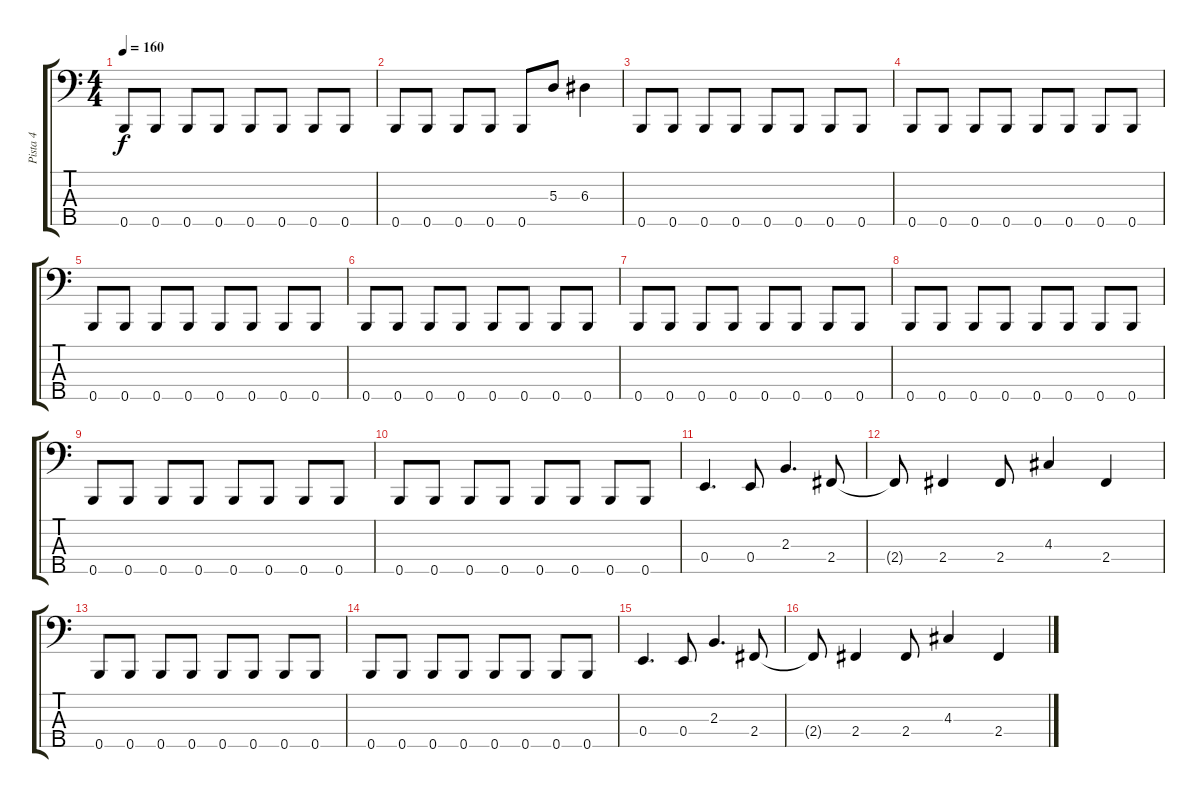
\track ("Pista 4" "Pista 4") {instrument electricbassfinger}
\staff {score tabs}
\tuning (G2 D2 A1 E1 B0) {hide}
\ts (4 4)
\tempo 160
\clef f4
\ks c
0.5.8{dy f} 0.5.8 0.5.8 0.5.8 0.5.8 0.5.8 0.5.8 0.5.8 |
0.5.8 0.5.8 0.5.8 0.5.8 0.5.8 5.3.8 6.3.4 |
0.5.8 0.5.8 0.5.8 0.5.8 0.5.8 0.5.8 0.5.8 0.5.8 |
0.5.8 0.5.8 0.5.8 0.5.8 0.5.8 0.5.8 0.5.8 0.5.8 |
0.5.8 0.5.8 0.5.8 0.5.8 0.5.8 0.5.8 0.5.8 0.5.8 |
0.5.8 0.5.8 0.5.8 0.5.8 0.5.8 0.5.8 0.5.8 0.5.8 |
0.5.8 0.5.8 0.5.8 0.5.8 0.5.8 0.5.8 0.5.8 0.5.8 |
0.5.8 0.5.8 0.5.8 0.5.8 0.5.8 0.5.8 0.5.8 0.5.8 |
0.5.8 0.5.8 0.5.8 0.5.8 0.5.8 0.5.8 0.5.8 0.5.8 |
0.5.8 0.5.8 0.5.8 0.5.8 0.5.8 0.5.8 0.5.8 0.5.8 |
0.4.4{d} 0.4.8 2.3.4{d} 2.4.8 |
2.4{t}.8 2.4.4 2.4.8 4.3.4 2.4.4 |
0.5.8 0.5.8 0.5.8 0.5.8 0.5.8 0.5.8 0.5.8 0.5.8 |
0.5.8 0.5.8 0.5.8 0.5.8 0.5.8 0.5.8 0.5.8 0.5.8 |
0.4.4{d} 0.4.8 2.3.4{d} 2.4.8 |
2.4{t}.8 2.4.4 2.4.8 4.3.4 2.4.4
